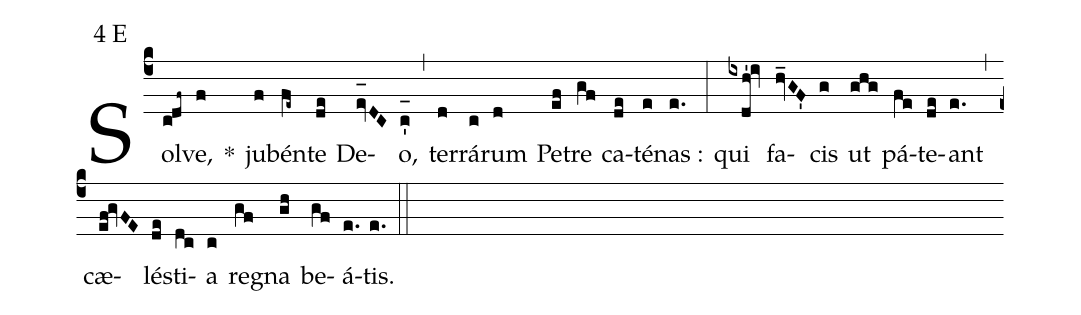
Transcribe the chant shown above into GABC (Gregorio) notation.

mode:4 E;
%%
(c4) Sol(cdf~)ve,(f) *() ju(f)bén(fe~)te(de) De(ev_[oh:h]DC)o,(c'_[oh:h]) (,) ter(d)rá(c)rum(d) Pe(ef)tre(gf) ca(de)té(e)nas :(e.) (:) qui(ixdh'!iv) fa(hv_GF')cis(g) ut(ghg) pá(fe)te(de)ant(e.) (,) cæ(ef!gvFE)lé(de)sti(dc)a(c) re(gf)gna(gh) be(gf)á(e.)tis.(e.) (::)
